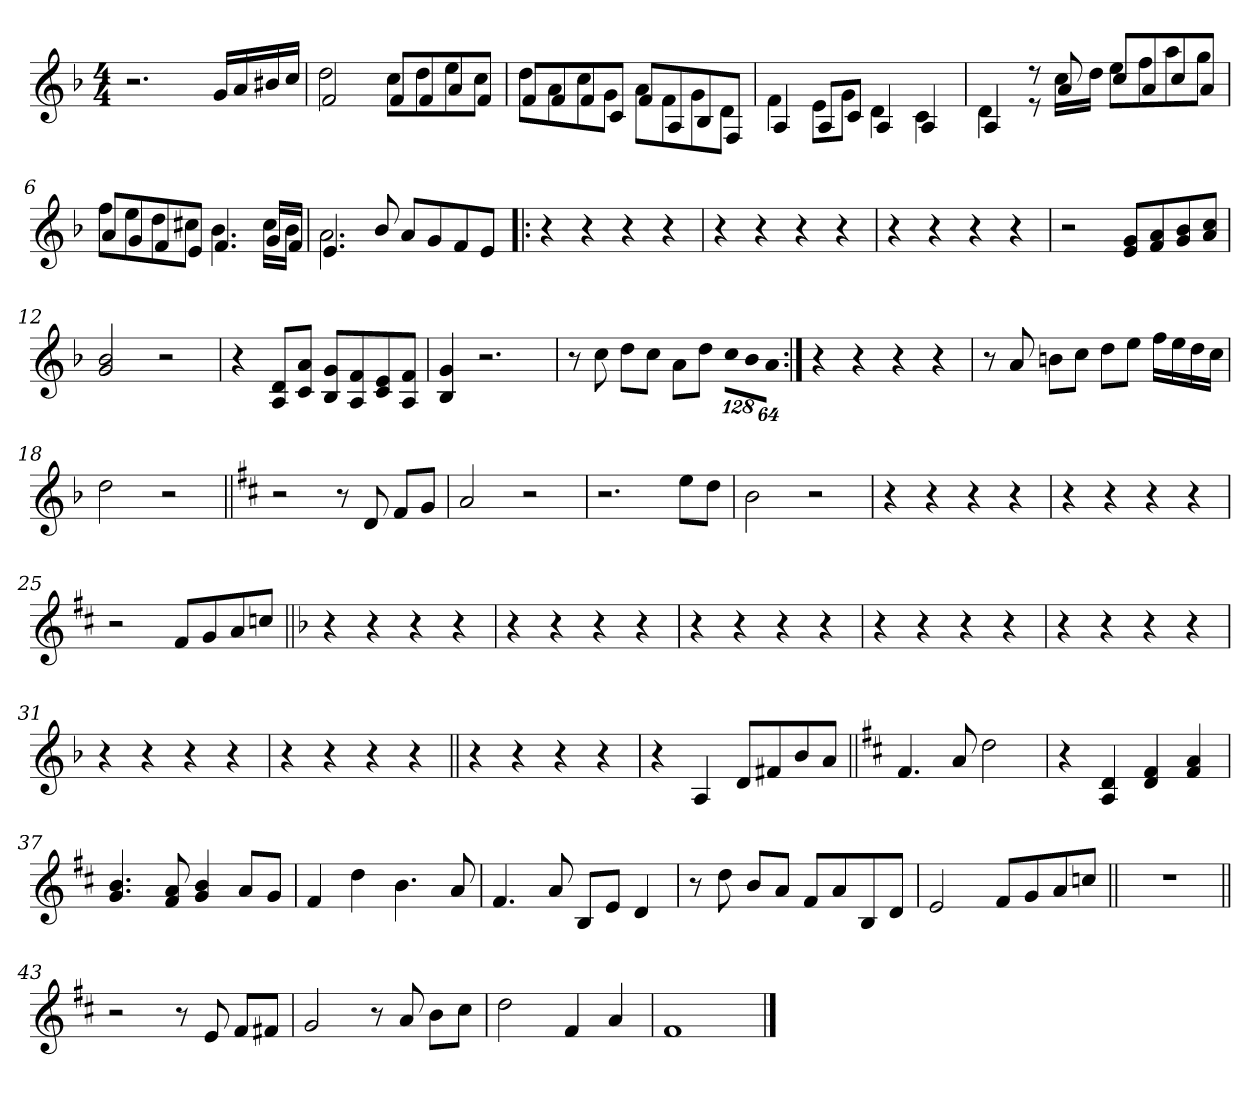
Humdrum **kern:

**kern
*part1
*staff1
!!LO:PB:g=z
*clefG2
*k[b-]
*F:
*M4/4
*MM71
=1
2.r
16gi/LL
16ai/
16b#Xi/
16cci/JJ
=2
*^
2fi/	2ddi\
8fi/L	8cci\L
8fi/	8ddi\
8ai/	8eei\
8fi/J	8cci\J
=3	=3
8fi/L	8ddi\L
8fi/	8ai\
8fi/	8cci\
8ci/J	8gi\J
8fi/L	8ai\L
8Ai/	8fi\
8B-i/	8gi\
8Fi/J	8di\J
=4	=4
4Ai/	4fi\
8Ai/L	8ei\L
8ci/J	8gi\J
4Ai/	4di\
4Ai/	4ci\
!!LO:LB:g=z	!!
=5	=5
4Ai/	4di\
8r	8r
8ai/	16cci\LL
.	16ddi\JJ
8cci/L	8eei\L
8ai/	8ffi\
8cci/	8aai\
8ai/J	8ggi\J
=6	=6
8ai/L	8ffi\L
8gi/	8eei\
8fi/	8ddi\
8ei/J	8cc#Xi\J
4.fi/	4.b-i\
16gi/LL	16cc#i\LL
16fi/JJ	16b-i\JJ
!!LO:LB:g=z	!!
=7	=7
4.ei/	2.ai\
8b-i/	.
8ai/L	.
8gi/	.
8fi/	4ryy
8ei/J	.
*v	*v
=8!|:
4r
4r
4r
4r
=9
4r
4r
4r
4r
!!LO:LB:g=z
=10
4r
4r
4r
4r
=11
2r
8ei/ 8giL
8fi/ 8ai
8gi/ 8b-i
8ai/ 8cciJ
=12
2gi/ 2b-i
2r
=13
4r
8Ai/ 8diL
8ci/ 8aiJ
8B-i/ 8giL
8Ai/ 8fi
8ci/ 8ei
8Ai/ 8fiJ
=14
4B-i/ 4gi
2.r
=15
8r
8cci\
8ddi\L
8cci\J
8ai\L
8ddi\J
*Xbrackettup
!LO:N:vis=8
1024%85cci\L
!LO:N:vis=8
1024%85b-i\
!LO:N:vis=8
512%43ai\J
!!LO:LB:g=z
=16:|!
4r
4r
4r
4r
=17
8r
8ai/
8bni\L
8cci\J
8ddi\L
8eei\J
16ffi\LL
16eei\
16ddi\
16cci\JJ
=18
2ddi\
2r
=19||
*k[f#c#]
*D:
2r
8r
8di/
8f#i/L
8gi/J
=20
2ai/
2r
!!LO:LB:g=z
=21
2.r
8eei\L
8ddi\J
=22
2bi\
2r
=23
4r
4r
4r
4r
=24
4r
4r
4r
4r
=25
2r
8f#i/L
8gi/
8ai/
8ccni/J
=26||
*k[b-]
*F:
4r
4r
4r
4r
!!LO:LB:g=z
=27
4r
4r
4r
4r
=28
4r
4r
4r
4r
=29
4r
4r
4r
4r
=30
4r
4r
4r
4r
=31
4r
4r
4r
4r
=32
4r
4r
4r
4r
!!LO:LB:g=z
=33||
4r
4r
4r
4r
=34
4r
4Ai/
8di/L
8f#Xi/
8b-i/
8ai/J
=35||
*k[f#c#]
*D:
4.f#i/
8ai/
2ddi\
=36
4r
4Ai/ 4di
4di/ 4f#i
4f#i/ 4ai
=37
4.gi/ 4.bi
8f#i/ 8ai
4gi/ 4bi
8ai/L
8gi/J
!!LO:LB:g=z
=38
4f#i/
4ddi\
4.bi\
8ai/
=39
4.f#i/
8ai/
8Bi/L
8ei/J
4di/
=40
8r
8ddi\
8bi/L
8ai/J
8f#i/L
8ai/
8Bi/
8di/J
=41
2ei/
8f#i/L
8gi/
8ai/
8ccni/J
!!LO:LB:g=z
=42||
1r
=43||
2r
8r
8ei/
8f#i/L
8f#Xi/J
=44
2gi/
8r
8ai/
8bi\L
8cc#i\J
=45
2ddi\
4f#i/
4ai/
=46
1f#i
==
*-
